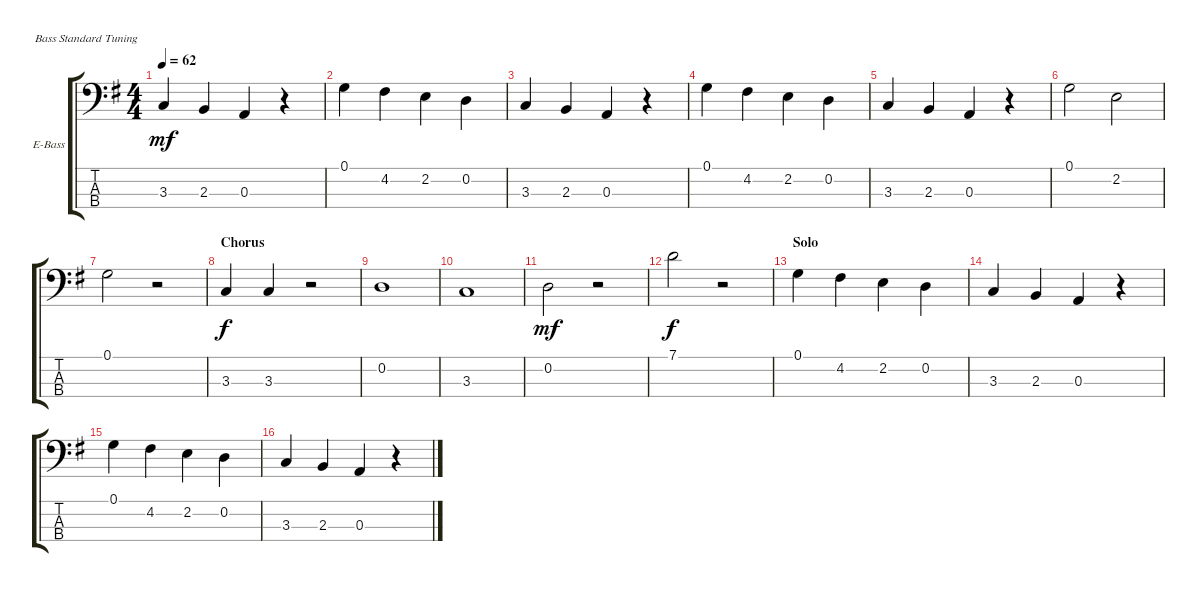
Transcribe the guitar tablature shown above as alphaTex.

\defaultSystemsLayout 4
\bracketExtendMode groupsimilarinstruments
\firstSystemTrackNameOrientation horizontal
\otherSystemsTrackNameOrientation horizontal
\track ("Electric Bass" "E-Bass") {instrument electricbassfinger}
\staff {score tabs}
\tuning (G2 D2 A1 E1)
\ts (4 4)
\tempo 62
\clef f4
\ks g
3.3.4{dy mf} 2.3.4 0.3.4 r.4 |
0.1.4 4.2.4 2.2.4 0.2.4 |
3.3.4 2.3.4 0.3.4 r.4 |
0.1.4 4.2.4 2.2.4 0.2.4 |
3.3.4 2.3.4 0.3.4 r.4 |
0.1.2 2.2.2 |
0.1.2 r.2 |
\section ("" "Chorus")
3.3.4{dy f} 3.3.4 r.2 |
0.2.1 |
3.3.1 |
0.2.2{dy mf} r.2 |
7.1.2{dy f} r.2 |
\section ("" "Solo")
0.1.4 4.2.4 2.2.4 0.2.4 |
3.3.4 2.3.4 0.3.4 r.4 |
0.1.4 4.2.4 2.2.4 0.2.4 |
3.3.4 2.3.4 0.3.4 r.4
